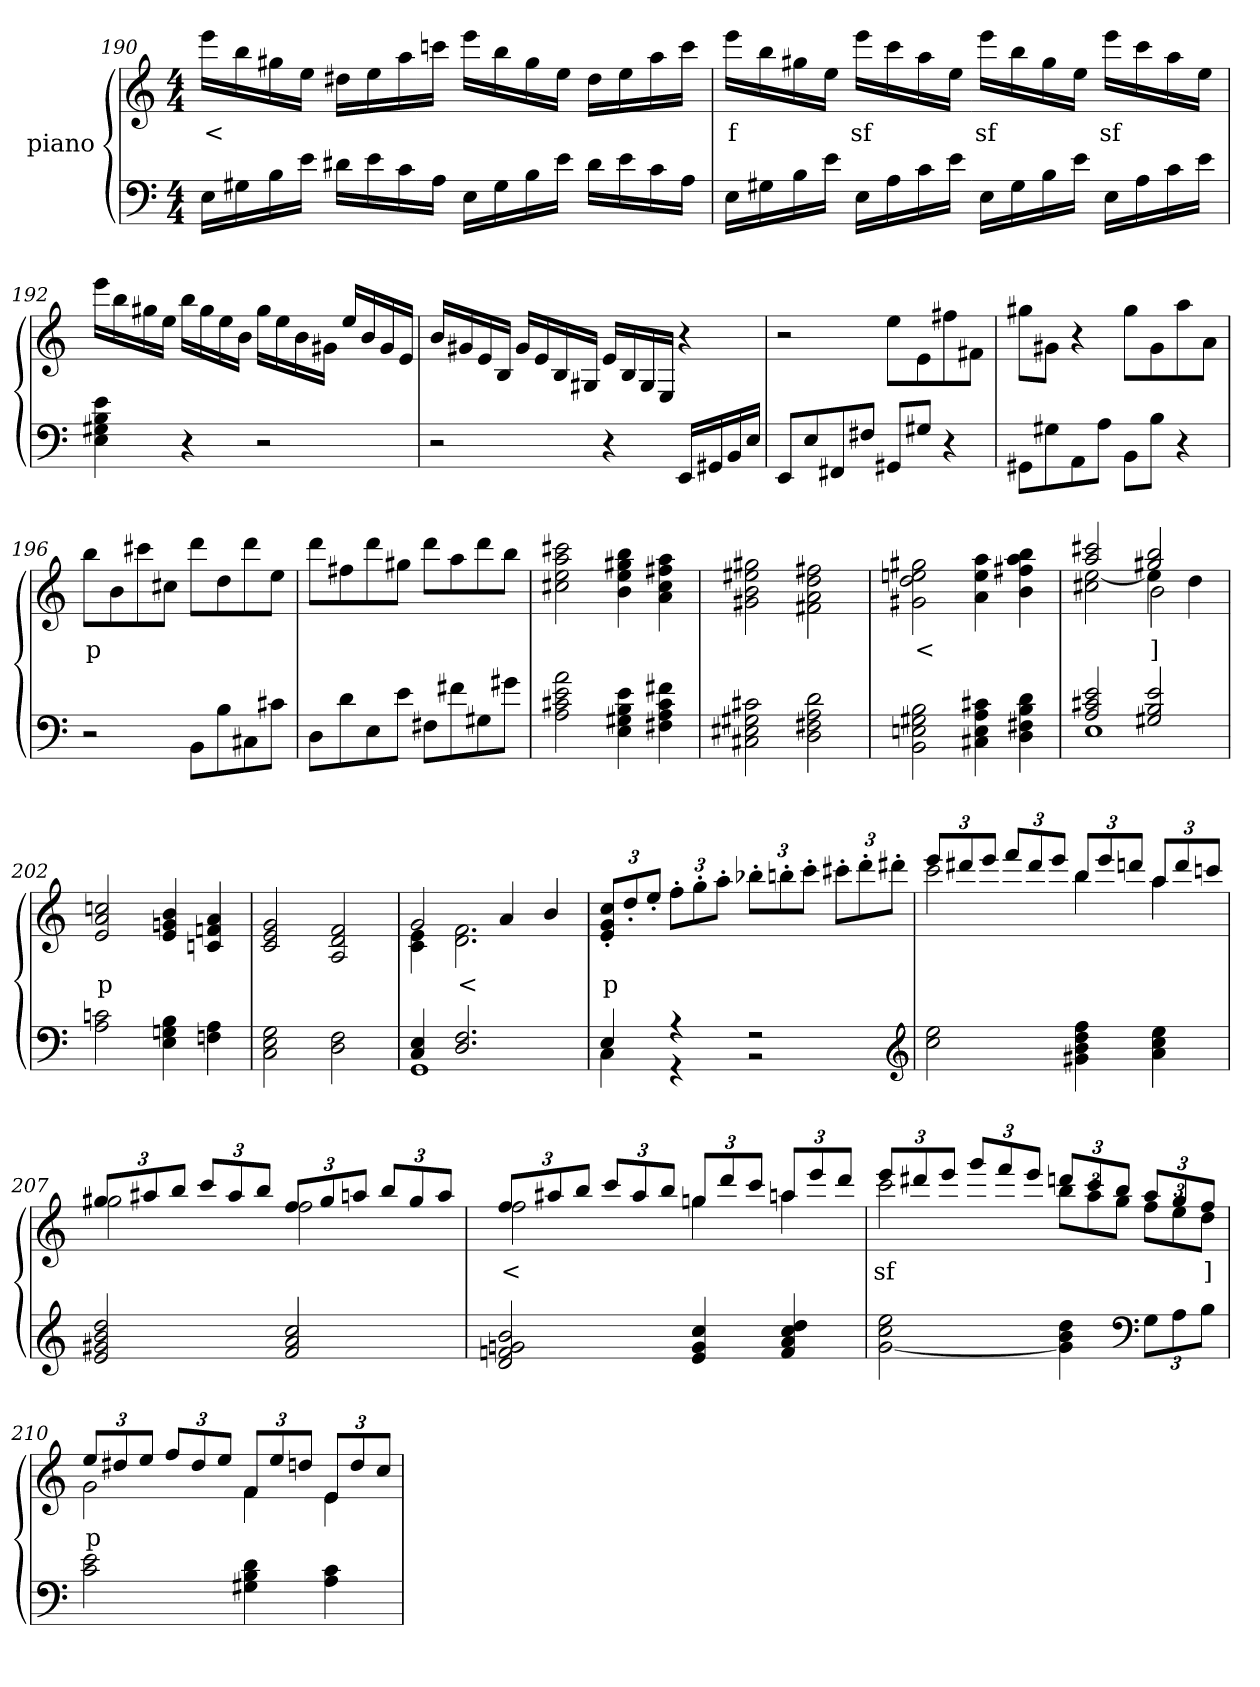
**kern	**kern	**text
*part2	*part1	*part1
*staff2	*staff1	*staff1
*	*I"piano	*
*clefF4	*clefG2	*
*k[]	*k[]	*
*C:	*C:	*
*M4/4	*M4/4	*
=190	=190	=190
16ELL	16eeeLL	<
16G#X	16bb	.
16B	16gg#X	.
16eJJ	16eeJJ	.
16d#XLL	16dd#XLL	.
16e	16ee	.
16c	16aa	.
16AJJ	16cccnJJ	.
16ELL	16eeeLL	.
16G#	16bb	.
16B	16gg#	.
16eJJ	16eeJJ	.
16d#LL	16dd#LL	.
16e	16ee	.
16c	16aa	.
16AJJ	16cccJJ	.
=191	=191	=191
16ELL	16eeeLL	f
16G#X	16bb	.
16B	16gg#X	.
16eJJ	16eeJJ	.
16ELL	16eeeLL	sf
16A	16ccc	.
16c	16aa	.
16eJJ	16eeJJ	.
16ELL	16eeeLL	sf
16G#	16bb	.
16B	16gg#	.
16eJJ	16eeJJ	.
16ELL	16eeeLL	sf
16A	16ccc	.
16c	16aa	.
16eJJ	16eeJJ	.
=192	=192	=192
4E 4G#X 4B 4e	16eeeLL	.
.	16bb	.
.	16gg#X	.
.	16eeJJ	.
4r	16bbLL	.
.	16gg#	.
.	16ee	.
.	16bJJ	.
2r	16gg#LL	.
.	16ee	.
.	16b	.
.	16g#JJ	.
.	16eeLL	.
.	16b	.
.	16g#	.
.	16eJJ	.
=193	=193	=193
2r	16bLL	.
.	16g#X	.
.	16e	.
.	16BJJ	.
.	16g#LL	.
.	16e	.
.	16B	.
.	16G#JJ	.
4r	16eLL	.
.	16B	.
.	16G#	.
.	16EJJ	.
16EELL	4r	.
16GG#X	.	.
16BB	.	.
16EJJ	.	.
=194	=194	=194
8EEL	2r	>
8E	.	.
8FF#X	.	.
8F#J	.	.
8GG#XL	8eeL	.
8G#J	8e	.
4r	8ff#X	.
.	8f#J	.
=195	=195	=195
8GG#XL	8gg#XL	.
8G#	8g#J	.
8AA	4r	.
8AJ	.	.
8BBL	8gg#L	.
8BJ	8g#	.
4r	8aa	.
.	8aJ	.
=196	=196	=196
2r	8bbL	p
.	8b	.
.	8ccc#X	.
.	8cc#J	.
8BBL	8dddL	.
8B	8dd	.
8C#X	8ddd	.
8c#J	8eeJ	.
=197	=197	=197
8DL	8dddL	.
8d	8ff#X	.
8E	8ddd	.
8eJ	8gg#XJ	.
8F#XL	8dddL	.
8f#	8aa	.
8G#X	8ddd	.
8g#J	8bbJ	.
=198	=198	=198
2A 2c#X 2e 2a	2cc#X 2ee 2aa 2ccc#X	.
4E 4G#X 4B 4e	4b 4ee 4gg#X 4bb	.
4F#X 4A 4c# 4f#X	4a 4cc# 4ff#X 4aa	.
=199	=199	=199
2C#X 2E#X 2G#X 2c#X	2g#X 2b 2ee#X 2gg#X	.
2D 2F#X 2A 2d	2f#X 2a 2dd 2ff#X	.
=200	=200	=200
2BB 2En 2G#X 2B	2g#X 2dd 2een 2gg#X	<
4C#X 4E 4A 4c#X	4a 4ee 4aa	.
4D 4F#X 4B 4d	4b 4ff#X 4aa 4bb	.
=201	=201	=201
*^	*^	*
*	*	*	*^	*
2A 2c#X 2e	1E	2aa 2ccc#X	[2ee 2cc#	2ryy	.
2G#X 2B 2e	.	2gg#X 2bb	4ee]	2b\	]
.	.	.	4dd	.	.
*v	*v	*	*	*	*
*	*v	*v	*v	*
=202	=202	=202
2A 2cn	2e 2a 2ccn	p
4E 4Gn 4B	4e 4gn 4b	.
4Fn 4A	4cn 4fn 4a	.
=203	=203	=203
2C 2E 2G	2c 2e 2g	.
2D 2F	2A 2d 2f	.
=204	=204	=204
*^	*^	*
4C 4E	1GG	2g	4c 4e	.
2.D 2.F	.	.	2.d 2.f	<
.	.	4a	.	.
.	.	4b	.	.
*	*	*v	*v	*
=205	=205	=205	=205
4E	4C	12e'> 12g'> 12cc'>L	p
.	.	12dd'>	.
.	.	12ee'>J	.
4r	4r	12ff'>L	.
.	.	12gg'>	.
.	.	12aa'>J	.
2r	2r	12bb-X'>L	.
.	.	12bbn'>	.
.	.	12ccc'>J	.
.	.	12ccc#X'>L	.
.	.	12ddd'>	.
.	.	12ddd#X'>J	.
*v	*v	*	*
*clefG2	*	*
=206	=206	=206
*	*^	*
2cc 2ee	12eeeL	2ccc	.
.	12ddd#X	.	.
.	12eeeJ	.	.
.	12fffL	.	.
.	12ddd#	.	.
.	12eeeJ	.	.
4g#X 4b 4dd 4ff	12bbL	4bb	.
.	12eee	.	.
.	12dddnJ	.	.
4a 4cc 4ee	12aaL	4aa	.
.	12ddd	.	.
.	12cccnJ	.	.
=207	=207	=207	=207
2e 2g#X 2b 2dd	12gg#XL	2gg#	.
.	12aa#X	.	.
.	12bbJ	.	.
.	12cccL	.	.
.	12aa#	.	.
.	12bbJ	.	.
2f 2a 2cc	12ffL	2ff	.
.	12gg#	.	.
.	12aanJ	.	.
.	12bbL	.	.
.	12gg#	.	.
.	12aaJ	.	.
=208	=208	=208	=208
2d 2fn 2gn 2b	12ffL	2ff	<
.	12aa#X	.	.
.	12bbJ	.	.
.	12cccL	.	.
.	12aa#	.	.
.	12bbJ	.	.
4e 4g 4cc	12ggnL	4gg	.
.	12ddd	.	.
.	12cccJ	.	.
4f 4a 4cc 4dd	12aanL	4aa	.
.	12eee	.	.
.	12dddJ	.	.
=209	=209	=209	=209
[2g 2cc 2ee	12eeeL	2ccc	sf
.	12ddd#X	.	.
.	12eeeJ	.	.
.	12gggL	.	.
.	12fff	.	.
.	12eeeJ	.	.
4g] 4b 4dd	12dddnL	12bbL	.
.	12ccc	12aa	.
.	12bbJ	12ggJ	.
*clefF4	*	*	*
12GL	12aaL	12ffL	.
12A	12gg	12ee	.
12BJ	12ffJ	12ddJ	]
=210	=210	=210	=210
2c 2e	12eeL	2g	p
.	12dd#X	.	.
.	12eeJ	.	.
.	12ffL	.	.
.	12dd#	.	.
.	12eeJ	.	.
4G#X 4B 4d	12fL	4f	.
.	12ee	.	.
.	12ddnJ	.	.
4A 4c	12eL	4e	.
.	12dd	.	.
.	12ccJ	.	.
*	*v	*v	*
=	=	=
*-	*-	*-
